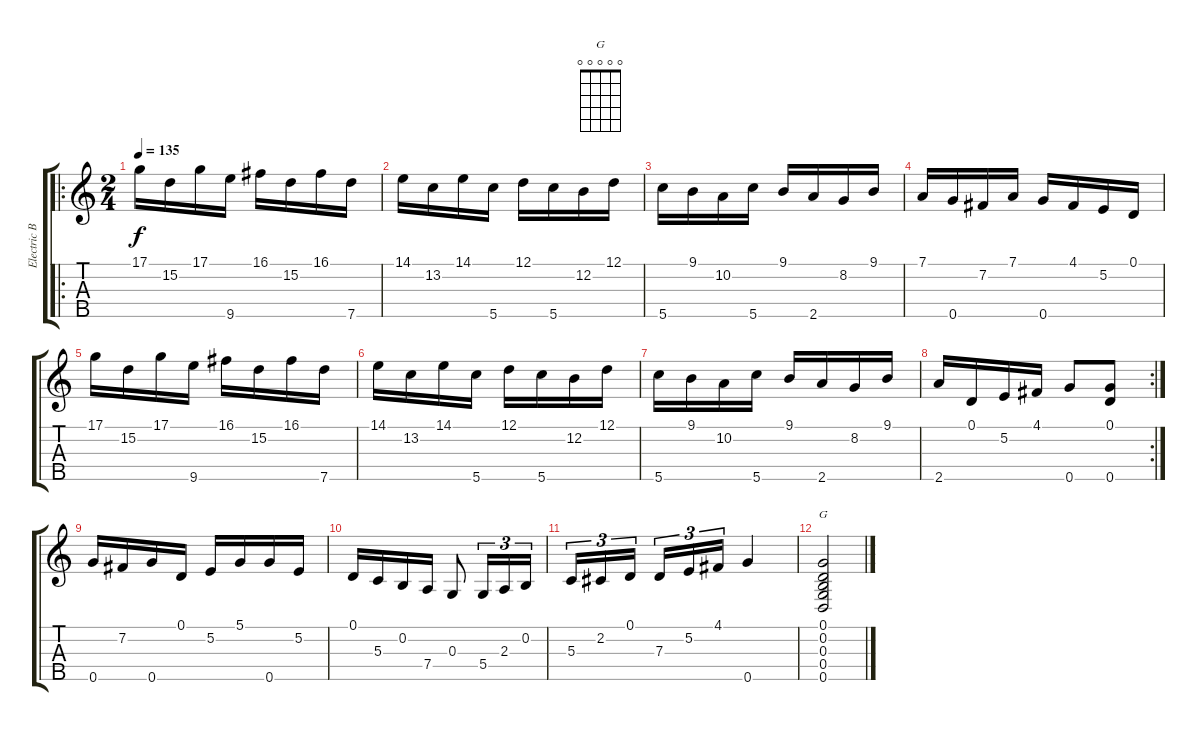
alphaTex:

\track ("Electric Banjo" "Electric B") {instrument clavinet}
\staff {score tabs}
\tuning (D4 B3 G3 D3 G4) {hide}
\chord ("G" 0 0 0 0 0)
\ro
\ts (2 4)
\tempo 135
\clef g2
\ks c
17.1.16{dy f} 15.2.16 17.1.16 9.5.16 16.1.16 15.2.16 16.1.16 7.5.16 |
14.1.16 13.2.16 14.1.16 5.5.16 12.1.16 5.5.16 12.2.16 12.1.16 |
5.5.16 9.1.16 10.2.16 5.5.16 9.1.16 2.5.16 8.2.16 9.1.16 |
7.1.16 0.5.16 7.2.16 7.1.16 0.5.16 4.1.16 5.2.16 0.1.16 |
17.1.16 15.2.16 17.1.16 9.5.16 16.1.16 15.2.16 16.1.16 7.5.16 |
14.1.16 13.2.16 14.1.16 5.5.16 12.1.16 5.5.16 12.2.16 12.1.16 |
5.5.16 9.1.16 10.2.16 5.5.16 9.1.16 2.5.16 8.2.16 9.1.16 |
\rc 2
2.5.16 0.1.16 5.2.16 4.1.16 0.5.8 (0.1 0.5).8 |
0.5.16 7.2.16 0.5.16 0.1.16 5.2.16 5.1.16 0.5.16 5.2.16 |
0.1.16 5.3.16 0.2.16 7.4.16 0.3.8 5.4.16{tu (3 2)} 2.3.16{tu (3 2)} 0.2.16{tu (3 2)} |
5.3.16{tu (3 2)} 2.2.16{tu (3 2)} 0.1.16{tu (3 2)} 7.3.16{tu (3 2)} 5.2.16{tu (3 2)} 4.1.16{tu (3 2)} 0.5.4 |
(0.1 0.2 0.3 0.4 0.5).2{ch "G"}
